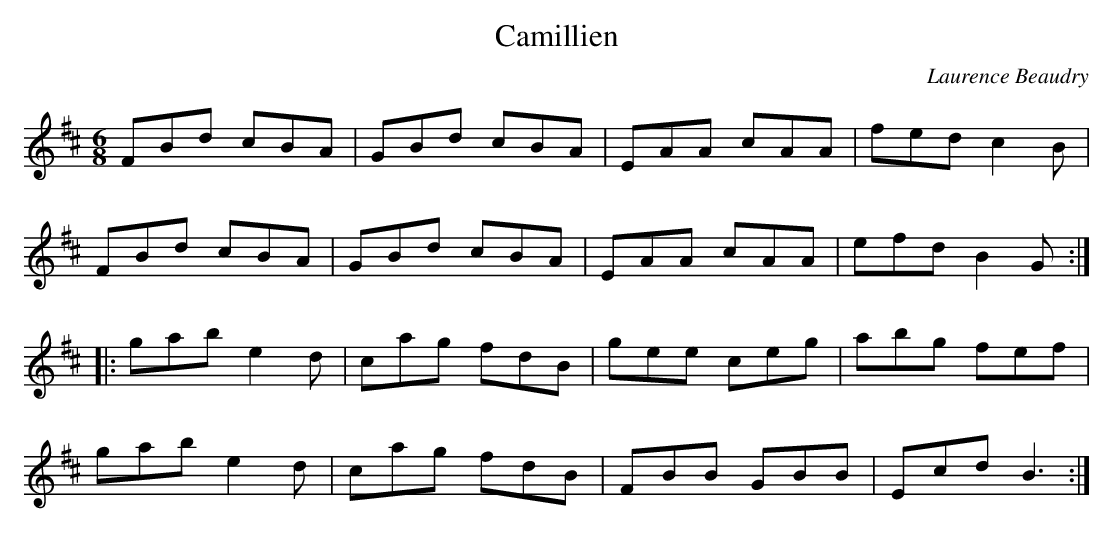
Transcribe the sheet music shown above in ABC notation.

X:1
T:Camillien
C:Laurence Beaudry
M:6/8
L:1/8
K:Bm
FBd cBA | GBd cBA | EAA cAA | fed c2B |
FBd cBA | GBd cBA | EAA cAA | efd B2G ::
gab e2d | cag fdB | gee ceg | abg fef |
gab e2d | cag fdB | FBB GBB | Ecd B3 :|
